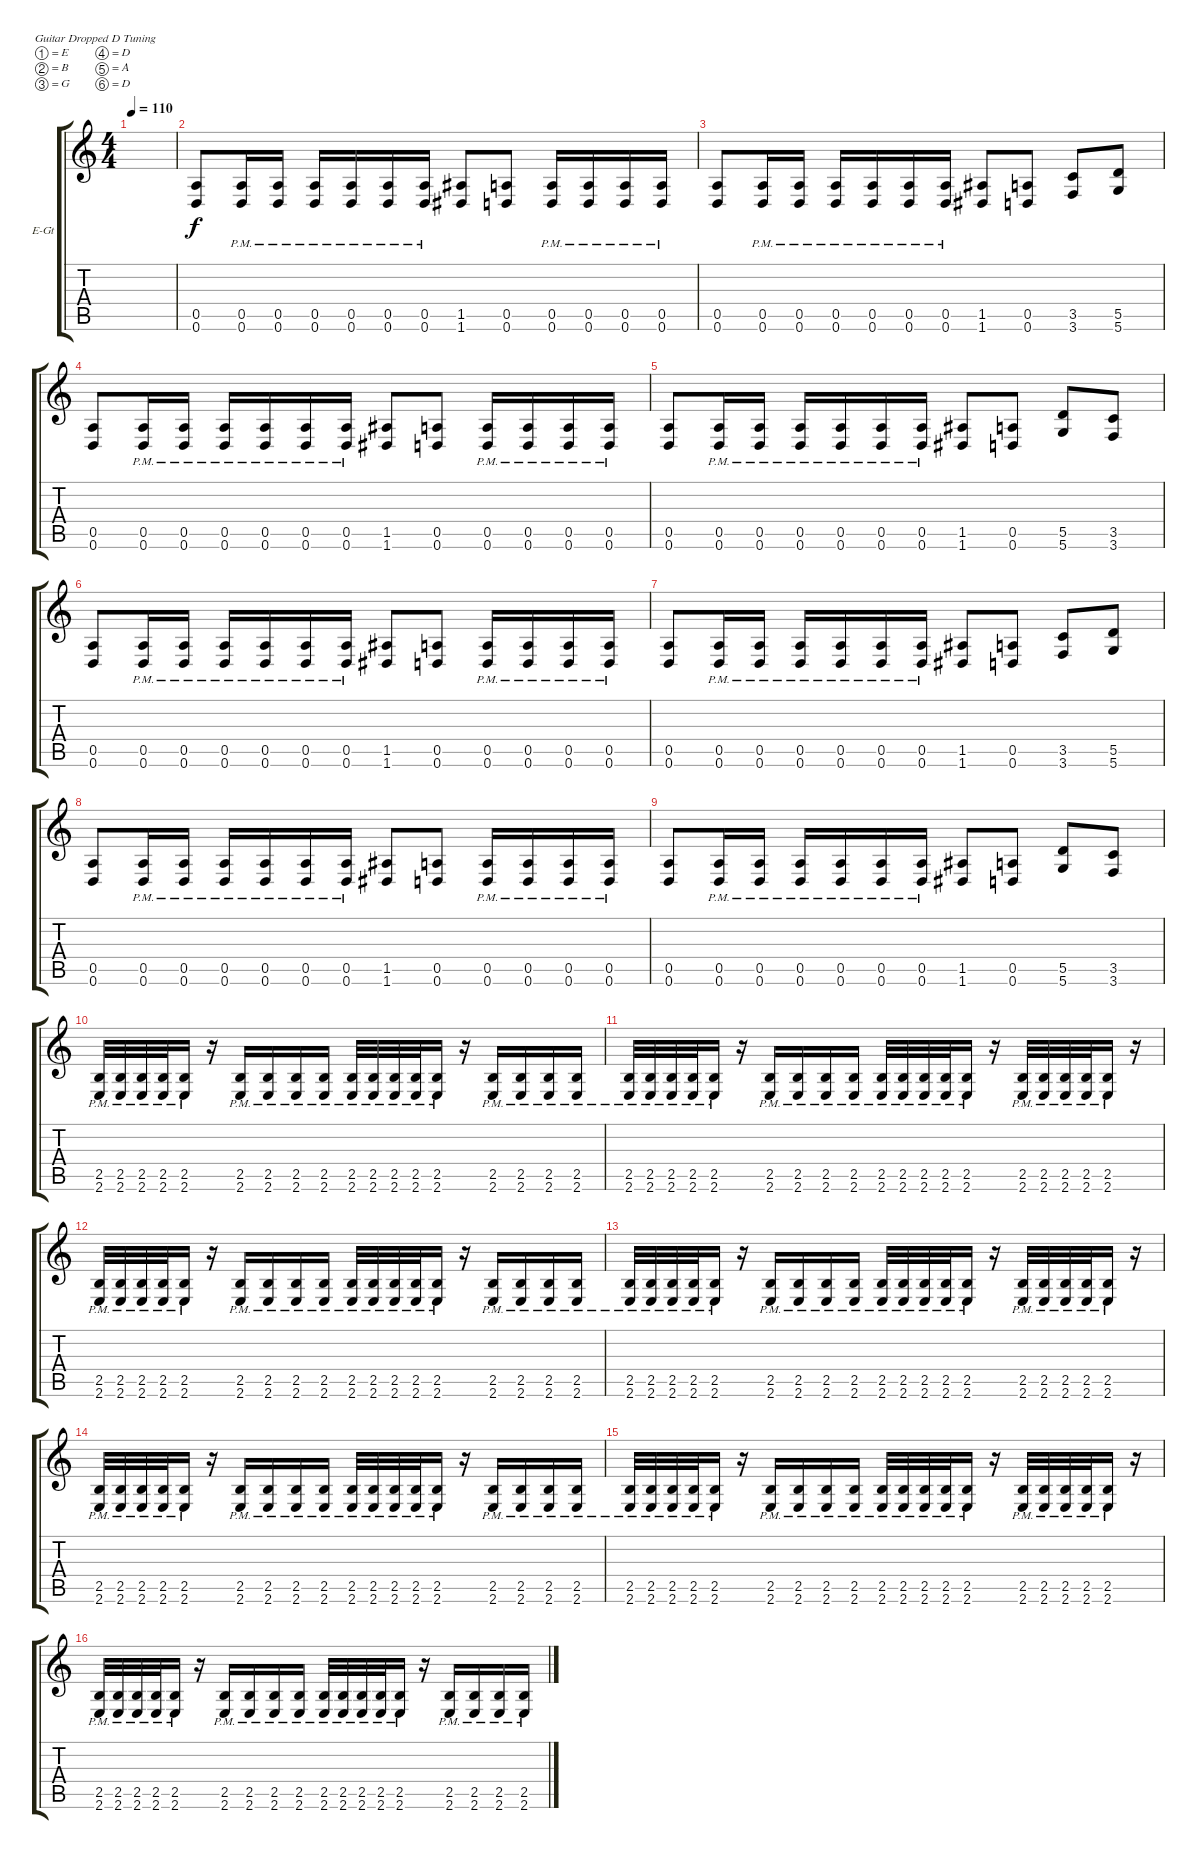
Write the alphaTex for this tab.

\bracketExtendMode groupsimilarinstruments
\firstSystemTrackNameOrientation horizontal
\otherSystemsTrackNameOrientation horizontal
\track ("Overdriven-guitar (Richard)" "E-Gt") {instrument overdrivenguitar}
\staff {score tabs}
\tuning (E4 B3 G3 D3 A2 D2)
\ts (4 4)
\tempo 110
\clef g2
\ks c
|
(0.5 0.6).8 (0.5{pm} 0.6{pm}).16 (0.5{pm} 0.6{pm}).16 (0.5{pm} 0.6{pm}).16 (0.5{pm} 0.6{pm}).16 (0.5{pm} 0.6{pm}).16 (0.5{pm} 0.6{pm}).16 (1.5 1.6).8 (0.5 0.6).8 (0.5{pm} 0.6{pm}).16 (0.5{pm} 0.6{pm}).16 (0.5{pm} 0.6{pm}).16 (0.5{pm} 0.6{pm}).16 |
(0.5 0.6).8 (0.5{pm} 0.6{pm}).16 (0.5{pm} 0.6{pm}).16 (0.5{pm} 0.6{pm}).16 (0.5{pm} 0.6{pm}).16 (0.5{pm} 0.6{pm}).16 (0.5{pm} 0.6{pm}).16 (1.5 1.6).8 (0.5 0.6).8 (3.5 3.6).8 (5.5 5.6).8 |
(0.5 0.6).8 (0.5{pm} 0.6{pm}).16 (0.5{pm} 0.6{pm}).16 (0.5{pm} 0.6{pm}).16 (0.5{pm} 0.6{pm}).16 (0.5{pm} 0.6{pm}).16 (0.5{pm} 0.6{pm}).16 (1.5 1.6).8 (0.5 0.6).8 (0.5{pm} 0.6{pm}).16 (0.5{pm} 0.6{pm}).16 (0.5{pm} 0.6{pm}).16 (0.5{pm} 0.6{pm}).16 |
(0.5 0.6).8 (0.5{pm} 0.6{pm}).16 (0.5{pm} 0.6{pm}).16 (0.5{pm} 0.6{pm}).16 (0.5{pm} 0.6{pm}).16 (0.5{pm} 0.6{pm}).16 (0.5{pm} 0.6{pm}).16 (1.5 1.6).8 (0.5 0.6).8 (5.5 5.6).8 (3.5 3.6).8 |
(0.5 0.6).8 (0.5{pm} 0.6{pm}).16 (0.5{pm} 0.6{pm}).16 (0.5{pm} 0.6{pm}).16 (0.5{pm} 0.6{pm}).16 (0.5{pm} 0.6{pm}).16 (0.5{pm} 0.6{pm}).16 (1.5 1.6).8 (0.5 0.6).8 (0.5{pm} 0.6{pm}).16 (0.5{pm} 0.6{pm}).16 (0.5{pm} 0.6{pm}).16 (0.5{pm} 0.6{pm}).16 |
(0.5 0.6).8 (0.5{pm} 0.6{pm}).16 (0.5{pm} 0.6{pm}).16 (0.5{pm} 0.6{pm}).16 (0.5{pm} 0.6{pm}).16 (0.5{pm} 0.6{pm}).16 (0.5{pm} 0.6{pm}).16 (1.5 1.6).8 (0.5 0.6).8 (3.5 3.6).8 (5.5 5.6).8 |
(0.5 0.6).8 (0.5{pm} 0.6{pm}).16 (0.5{pm} 0.6{pm}).16 (0.5{pm} 0.6{pm}).16 (0.5{pm} 0.6{pm}).16 (0.5{pm} 0.6{pm}).16 (0.5{pm} 0.6{pm}).16 (1.5 1.6).8 (0.5 0.6).8 (0.5{pm} 0.6{pm}).16 (0.5{pm} 0.6{pm}).16 (0.5{pm} 0.6{pm}).16 (0.5{pm} 0.6{pm}).16 |
(0.5 0.6).8 (0.5{pm} 0.6{pm}).16 (0.5{pm} 0.6{pm}).16 (0.5{pm} 0.6{pm}).16 (0.5{pm} 0.6{pm}).16 (0.5{pm} 0.6{pm}).16 (0.5{pm} 0.6{pm}).16 (1.5 1.6).8 (0.5 0.6).8 (5.5 5.6).8 (3.5 3.6).8 |
(2.5{pm} 2.6{pm}).32 (2.5{pm} 2.6{pm}).32 (2.5{pm} 2.6{pm}).32 (2.5{pm} 2.6{pm}).32 (2.5{pm} 2.6{pm}).16 r.16 (2.5{pm} 2.6{pm}).16 (2.5{pm} 2.6{pm}).16 (2.5{pm} 2.6{pm}).16 (2.5{pm} 2.6{pm}).16 (2.5{pm} 2.6{pm}).32 (2.5{pm} 2.6{pm}).32 (2.5{pm} 2.6{pm}).32 (2.5{pm} 2.6{pm}).32 (2.5{pm} 2.6{pm}).16 r.16 (2.5{pm} 2.6{pm}).16 (2.5{pm} 2.6{pm}).16 (2.5{pm} 2.6{pm}).16 (2.5{pm} 2.6{pm}).16 |
(2.5{pm} 2.6{pm}).32 (2.5{pm} 2.6{pm}).32 (2.5{pm} 2.6{pm}).32 (2.5{pm} 2.6{pm}).32 (2.5{pm} 2.6{pm}).16 r.16 (2.5{pm} 2.6{pm}).16 (2.5{pm} 2.6{pm}).16 (2.5{pm} 2.6{pm}).16 (2.5{pm} 2.6{pm}).16 (2.5{pm} 2.6{pm}).32 (2.5{pm} 2.6{pm}).32 (2.5{pm} 2.6{pm}).32 (2.5{pm} 2.6{pm}).32 (2.5{pm} 2.6{pm}).16 r.16 (2.5{pm} 2.6{pm}).32 (2.5{pm} 2.6{pm}).32 (2.5{pm} 2.6{pm}).32 (2.5{pm} 2.6{pm}).32 (2.5{pm} 2.6{pm}).16 r.16 |
(2.5{pm} 2.6{pm}).32 (2.5{pm} 2.6{pm}).32 (2.5{pm} 2.6{pm}).32 (2.5{pm} 2.6{pm}).32 (2.5{pm} 2.6{pm}).16 r.16 (2.5{pm} 2.6{pm}).16 (2.5{pm} 2.6{pm}).16 (2.5{pm} 2.6{pm}).16 (2.5{pm} 2.6{pm}).16 (2.5{pm} 2.6{pm}).32 (2.5{pm} 2.6{pm}).32 (2.5{pm} 2.6{pm}).32 (2.5{pm} 2.6{pm}).32 (2.5{pm} 2.6{pm}).16 r.16 (2.5{pm} 2.6{pm}).16 (2.5{pm} 2.6{pm}).16 (2.5{pm} 2.6{pm}).16 (2.5{pm} 2.6{pm}).16 |
(2.5{pm} 2.6{pm}).32 (2.5{pm} 2.6{pm}).32 (2.5{pm} 2.6{pm}).32 (2.5{pm} 2.6{pm}).32 (2.5{pm} 2.6{pm}).16 r.16 (2.5{pm} 2.6{pm}).16 (2.5{pm} 2.6{pm}).16 (2.5{pm} 2.6{pm}).16 (2.5{pm} 2.6{pm}).16 (2.5{pm} 2.6{pm}).32 (2.5{pm} 2.6{pm}).32 (2.5{pm} 2.6{pm}).32 (2.5{pm} 2.6{pm}).32 (2.5{pm} 2.6{pm}).16 r.16 (2.5{pm} 2.6{pm}).32 (2.5{pm} 2.6{pm}).32 (2.5{pm} 2.6{pm}).32 (2.5{pm} 2.6{pm}).32 (2.5{pm} 2.6{pm}).16 r.16 |
(2.5{pm} 2.6{pm}).32 (2.5{pm} 2.6{pm}).32 (2.5{pm} 2.6{pm}).32 (2.5{pm} 2.6{pm}).32 (2.5{pm} 2.6{pm}).16 r.16 (2.5{pm} 2.6{pm}).16 (2.5{pm} 2.6{pm}).16 (2.5{pm} 2.6{pm}).16 (2.5{pm} 2.6{pm}).16 (2.5{pm} 2.6{pm}).32 (2.5{pm} 2.6{pm}).32 (2.5{pm} 2.6{pm}).32 (2.5{pm} 2.6{pm}).32 (2.5{pm} 2.6{pm}).16 r.16 (2.5{pm} 2.6{pm}).16 (2.5{pm} 2.6{pm}).16 (2.5{pm} 2.6{pm}).16 (2.5{pm} 2.6{pm}).16 |
(2.5{pm} 2.6{pm}).32 (2.5{pm} 2.6{pm}).32 (2.5{pm} 2.6{pm}).32 (2.5{pm} 2.6{pm}).32 (2.5{pm} 2.6{pm}).16 r.16 (2.5{pm} 2.6{pm}).16 (2.5{pm} 2.6{pm}).16 (2.5{pm} 2.6{pm}).16 (2.5{pm} 2.6{pm}).16 (2.5{pm} 2.6{pm}).32 (2.5{pm} 2.6{pm}).32 (2.5{pm} 2.6{pm}).32 (2.5{pm} 2.6{pm}).32 (2.5{pm} 2.6{pm}).16 r.16 (2.5{pm} 2.6{pm}).32 (2.5{pm} 2.6{pm}).32 (2.5{pm} 2.6{pm}).32 (2.5{pm} 2.6{pm}).32 (2.5{pm} 2.6{pm}).16 r.16 |
(2.5{pm} 2.6{pm}).32 (2.5{pm} 2.6{pm}).32 (2.5{pm} 2.6{pm}).32 (2.5{pm} 2.6{pm}).32 (2.5{pm} 2.6{pm}).16 r.16 (2.5{pm} 2.6{pm}).16 (2.5{pm} 2.6{pm}).16 (2.5{pm} 2.6{pm}).16 (2.5{pm} 2.6{pm}).16 (2.5{pm} 2.6{pm}).32 (2.5{pm} 2.6{pm}).32 (2.5{pm} 2.6{pm}).32 (2.5{pm} 2.6{pm}).32 (2.5{pm} 2.6{pm}).16 r.16 (2.5{pm} 2.6{pm}).16 (2.5{pm} 2.6{pm}).16 (2.5{pm} 2.6{pm}).16 (2.5{pm} 2.6{pm}).16
